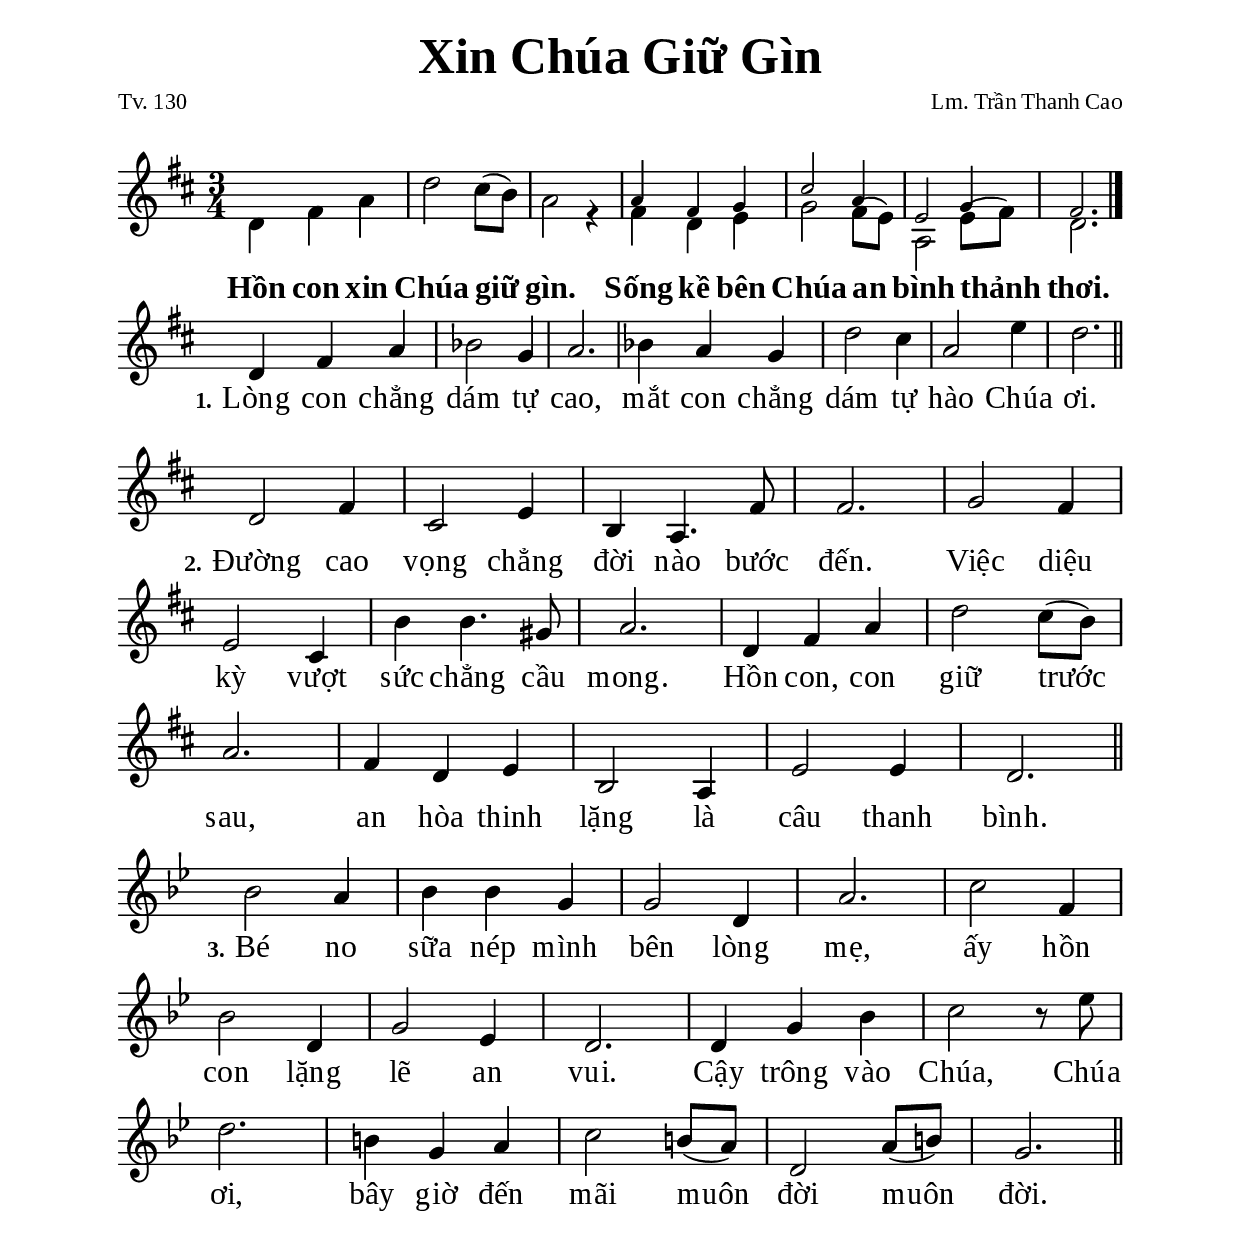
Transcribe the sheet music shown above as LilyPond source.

% Cài đặt chung
\version "2.20.0"
\include "english.ly"

\header {
  title = \markup { \fontsize #3 "Xin Chúa Giữ Gìn" }
  poet = "Tv. 130"
  composer = "Lm. Trần Thanh Cao"
  arranger = " "
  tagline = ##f
}

\paper {
  #(set-paper-size "a4")
  top-margin = 10\mm
  bottom-margin = 10\mm
  left-margin = 20\mm
  right-margin = 20\mm
  indent = #0
  #(define fonts
    (make-pango-font-tree
      "Liberation Serif"
      "Liberation Serif"
      "Liberation Serif"
      (/ 20 20)))
  page-count = #1
}

% Nhạc điệp khúc
nhacDiepKhucSop = \relative c' {
  d4 fs a |
  d2 cs8 ^(b) |
  a2 r4 |
  fs4 d e |
  g2 fs8 ^(e) |
  a,2 e'8 ^(fs) |
  d2. \bar "|."
}

nhacDiepKhucBas = \relative c'' {
  \skip 2.
  \skip 2.
  \skip 2.
  a4 fs g |
  cs2 a4 |
  e2 g4 |
  fs2.
}

% Nhạc phiên khúc
nhacPhienKhucMot = \relative c' {
  d4 fs a |
  bf2 g4 |
  a2. |
  bf4 a g |
  d'2 cs4 |
  a2 e'4 |
  d2. \bar "||"
}

nhacPhienKhucHai = \relative c' {
  d2 fs4 |
  cs2 e4 |
  b a4. fs'8 |
  fs2. |
  g2 fs4 |
  e2 cs4 |
  b' b4. gs8 |
  a2. |
  d,4 fs a |
  d2 cs8 (b) |
  a2. |
  fs4 d e |
  b2 a4 |
  e'2 e4 |
  d2. \bar "||"
}

nhacPhienKhucBa = \relative c'' {
  bf2 a4 |
  bf4 bf g |
  g2 d4 |
  a'2. |
  c2 f,4 |
  bf2 d,4 |
  g2 ef4 |
  d2. |
  d4 g bf |
  c2 r8 ef |
  d2. |
  b!4 g a |
  c2 b!8 (a) |
  d,2 a'8 (b!) |
  g2. \bar "||"
}

% Lời điệp khúc
loiDiepKhuc = \lyricmode {
  Hồn con xin Chúa giữ gìn.
  Sống kề bên Chúa an bình thảnh thơi.
}

% Lời phiên khúc
loiPhienKhucMot = \lyricmode {
  \set stanza = #"1."
  Lòng con chẳng dám tự cao,
  mắt con chẳng dám tự hào Chúa ơi.
}

loiPhienKhucHai = \lyricmode {
  \set stanza = #"2."
  Đường cao vọng chẳng đời nào bước đến.
  Việc diệu kỳ vượt sức chẳng cầu mong.
  Hồn con, con giữ trước sau,
  an hòa thinh lặng là câu thanh bình.
}

loiPhienKhucBa = \lyricmode {
  \set stanza = #"3."
  Bé no sữa nép mình bên lòng mẹ,
  ấy hồn con lặng lẽ an vui.
  Cậy trông vào Chúa, Chúa ơi,
  bây giờ đến mãi muôn đời muôn đời.
}


% Dàn trang
\score {
  \new ChoirStaff <<
    \new Staff = diepKhuc \with {
        \consists "Merge_rests_engraver"
        \magnifyStaff #(magstep +1)
      }
      <<
      \new Voice = beSop {
        \voiceTwo \key d \major \time 3/4 \nhacDiepKhucSop
      }
      \new Voice = beBas {
        \override NoteHead.font-size = #-2
        \voiceOne \key d \major \time 3/4 \nhacDiepKhucBas
      }
    >>
    \new Lyrics \lyricsto beSop \loiDiepKhuc
  >>
  \layout {
    \override Lyrics.LyricText.font-series = #'bold
    \override Lyrics.LyricText.font-size = #+3
    \override Lyrics.LyricSpace.minimum-distance = #0.5
    \override Score.BarNumber.break-visibility = ##(#f #f #f)
    \override Score.SpacingSpanner.uniform-stretching = ##t
  }
}

\score {
  \new ChoirStaff <<
    \new Staff = phienKhuc \with {
        \magnifyStaff #(magstep +1)
      }
      <<
      \new Voice = beSop {
        \key d \major \time 3/4 \nhacPhienKhucMot
      }
    >>
    \new Lyrics \lyricsto beSop \loiPhienKhucMot
  >>
  \layout {
    \override Staff.TimeSignature.transparent = ##t
    \override Lyrics.LyricText.font-size = #+3
    \override Lyrics.LyricSpace.minimum-distance = #1.0
    \override Score.BarNumber.break-visibility = ##(#f #f #f)
    \override Score.SpacingSpanner.uniform-stretching = ##t
  }
}

\score {
  \new ChoirStaff <<
    \new Staff = phienKhuc \with {
        \magnifyStaff #(magstep +1)
      }
      <<
      \new Voice = beSop {
        \key d \major \time 3/4 \nhacPhienKhucHai
      }
    >>
    \new Lyrics \lyricsto beSop \loiPhienKhucHai
  >>
  \layout {
    \override Staff.TimeSignature.transparent = ##t
    \override Lyrics.LyricText.font-size = #+3
    \override Lyrics.LyricSpace.minimum-distance = #0.5
    \override Score.BarNumber.break-visibility = ##(#f #f #f)
    \override Score.SpacingSpanner.uniform-stretching = ##t
  }
}

\score {
  \new ChoirStaff <<
    \new Staff = phienKhuc \with {
        \magnifyStaff #(magstep +1)
      }
      <<
      \new Voice = beSop {
        \key bf \major \time 3/4 \nhacPhienKhucBa
      }
    >>
    \new Lyrics \lyricsto beSop \loiPhienKhucBa
  >>
  \layout {
    \override Staff.TimeSignature.transparent = ##t
    \override Lyrics.LyricText.font-size = #+3
    \override Lyrics.LyricSpace.minimum-distance = #1.5
    \override Score.BarNumber.break-visibility = ##(#f #f #f)
    \override Score.SpacingSpanner.uniform-stretching = ##t
  }
}
